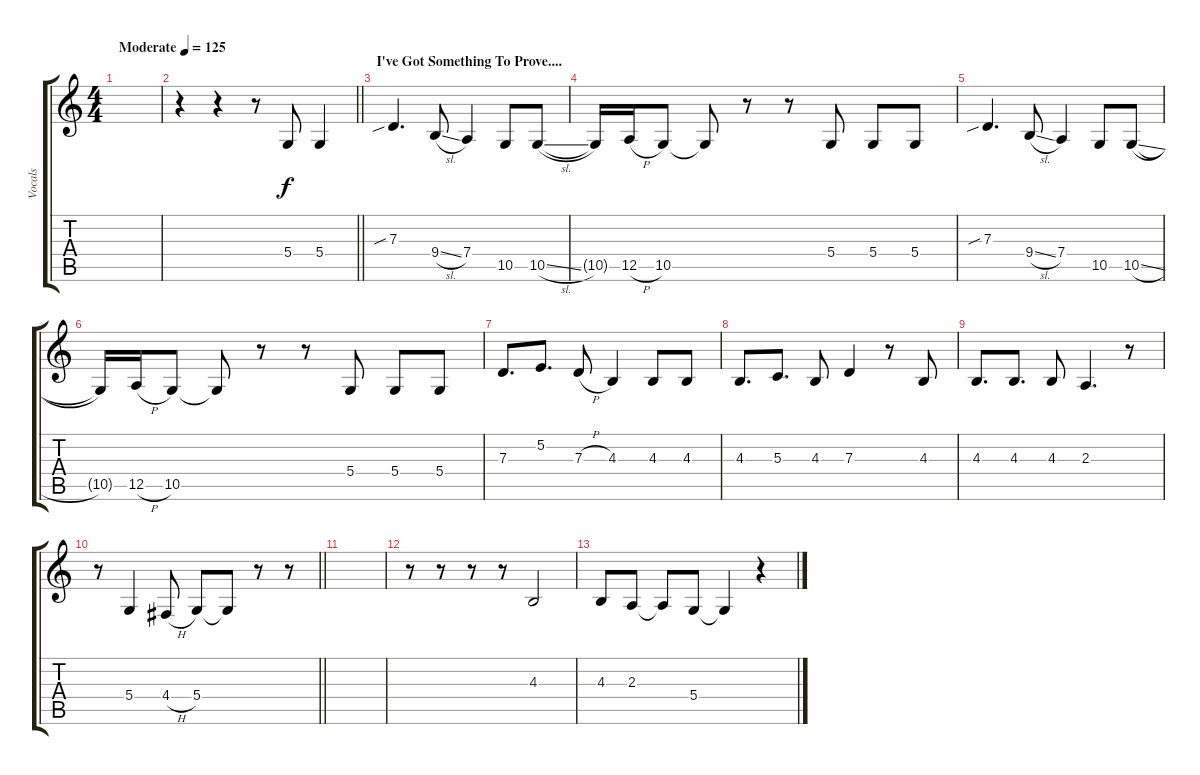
\track ("Vocals" "Vocals") {instrument clarinet}
\staff {score tabs}
\tuning (E4 B3 G3 D3 A2 D2) {hide}
\ts (4 4)
\tempo (125 "Moderate")
\clef g2
\ks c
|
\barLineRight lightlight
r.4 r.4 r.8 5.4.8 5.4.4 |
\section ("" "I've Got Something To Prove....")
7.3{sib}.4{d} 9.4{sl}.8 7.4.4 10.5.8 10.5{sl}.8 |
10.5{t}.16 12.5{h}.16 10.5.8 10.5{t}.8 r.8 r.8 5.4.8 5.4.8 5.4.8 |
7.3{sib}.4{d} 9.4{sl}.8 7.4.4 10.5.8 10.5{sl}.8 |
10.5{t}.16 12.5{h}.16 10.5.8 10.5{t}.8 r.8 r.8 5.4.8 5.4.8 5.4.8 |
7.3.8{d} 5.2.8{d} 7.3{h}.8 4.3.4 4.3.8 4.3.8 |
4.3.8{d} 5.3.8{d} 4.3.8 7.3.4 r.8 4.3.8 |
4.3.8{d} 4.3.8{d} 4.3.8 2.3.4{d} r.8 |
\barLineRight lightlight
r.8 5.4.4 4.4{h}.8 5.4.8 5.4{t}.8 r.8 r.8 |
\section ("" "")
|
r.8 r.8 r.8 r.8 4.3.2 |
4.3.8 2.3.8 2.3{t}.8 5.4.8 5.4{t}.4 r.4
